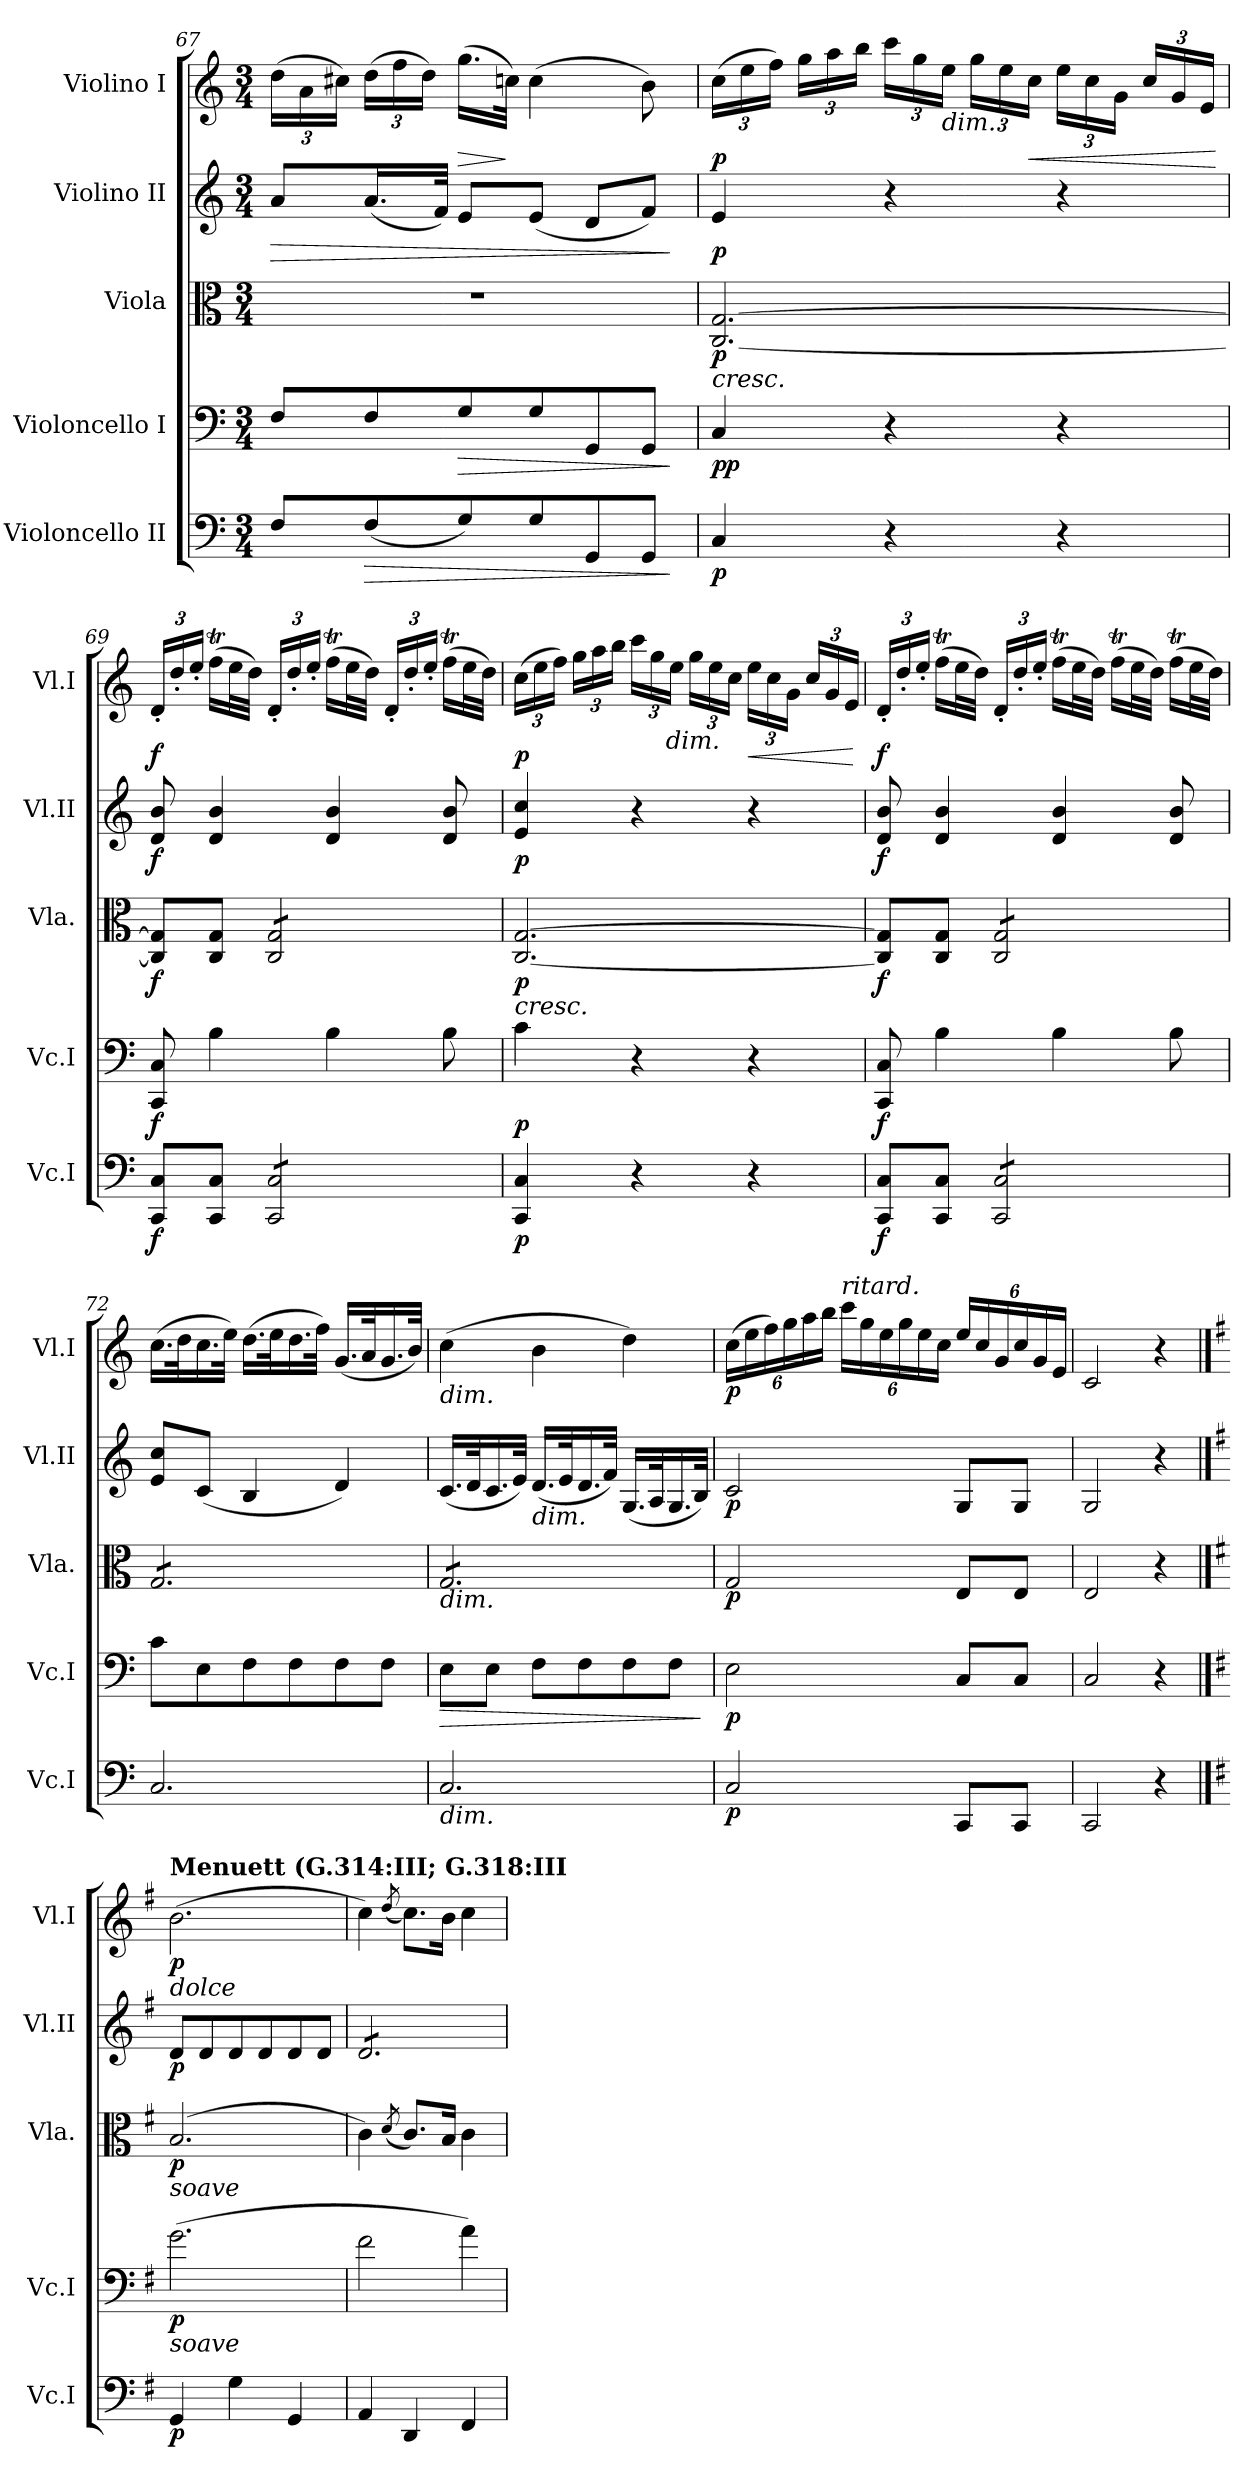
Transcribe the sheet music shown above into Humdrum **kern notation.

**kern	**dynam	**kern	**dynam	**kern	**dynam	**kern	**dynam	**kern	**dynam
*part5	*part5	*part4	*part4	*part3	*part3	*part2	*part2	*part1	*part1
*staff5	*staff5	*staff4	*staff4	*staff3	*staff3	*staff2	*staff2	*staff1	*staff1
*I"Violoncello II	*	*I"Violoncello I	*	*I"Viola	*	*I"Violino II	*	*I"Violino I	*
*I'Vc.I	*	*I'Vc.I	*	*I'Vla.	*	*I'Vl.II	*	*I'Vl.I	*
!!LO:PB:g=z
*clefF4	*	*clefF4	*	*clefC3	*	*clefG2	*	*clefG2	*
*k[]	*	*k[]	*	*k[]	*	*k[]	*	*k[]	*
*M3/4	*	*M3/4	*	*M3/4	*	*M3/4	*	*M3/4	*
=67	=67	=67	=67	=67	=67	=67	=67	=67	=67
!	!	!	!	!	!	!	!LO:HP:b	!	!
*	*	*	*	*	*	*	*	*Xbrackettup	*
8F/L	.	8F/L	.	2.r	.	8a/L	>	(24dd\LL	.
.	.	.	.	.	.	.	.	24a\	.
.	.	.	.	.	.	.	.	24cc#X\JJ)	.
!	!LO:HP:b	!	!	!	!	!	!	!	!
(8F/	>	8F/	.	.	.	(16.a/L	.	(24dd\LL	.
.	.	.	.	.	.	.	.	24ff\	.
.	.	.	.	.	.	.	.	24dd\JJ)	.
.	.	.	.	.	.	32f/JJk)	.	.	.
!	!	!	!LO:HP:b	!	!	!	!	!	!LO:HP:b
8G/)	.	8G/	>	.	.	8e/L	.	(16.gg\LL	>
.	.	.	.	.	.	.	.	32ccn\JJk)	]
8G/	.	8G/	.	.	.	(8e/J	.	(4cc\	.
8GG/	.	8GG/	.	.	.	8d/L	.	.	.
8GG/J	.	8GG/J	.	.	.	8f/J)	.	8b\)	.
.	]	.	]	.	.	.	]	.	.
=68	=68	=68	=68	=68	=68	=68	=68	=68	=68
!	!	!	!	!LO:TX:b:i:t=cresc.	!	!	!	!	!
!	!LO:DY:b	!	!LO:DY:b	!	!	!	!	!	!
!	!	!	!LO:DY:n=1:b	!	!LO:DY:b	!	!LO:DY:b	!	!LO:DY:b
4C/	p	4C/	p p	[2.C/ [2.G/	p	4e/	p	(24cc\LL	p
.	.	.	.	.	.	.	.	24ee\	.
.	.	.	.	.	.	.	.	24ff\JJ)	.
.	.	.	.	.	.	.	.	24gg\LL	.
.	.	.	.	.	.	.	.	24aa\	.
.	.	.	.	.	.	.	.	24bb\JJ	.
4r	.	4r	.	.	.	4r	.	24ccc\LL	.
.	.	.	.	.	.	.	.	24gg\	.
!	!	!	!	!	!	!	!	!LO:TX:b:i:t=dim.	!
.	.	.	.	.	.	.	.	24ee\JJ	.
.	.	.	.	.	.	.	.	24gg\LL	.
.	.	.	.	.	.	.	.	24ee\	.
!	!	!	!	!	!	!	!	!	!LO:HP:b
.	.	.	.	.	.	.	.	24cc\JJ	<
4r	.	4r	.	.	.	4r	.	24ee\LL	.
.	.	.	.	.	.	.	.	24cc\	.
.	.	.	.	.	.	.	.	24g\JJ	.
.	.	.	.	.	.	.	.	24cc/LL	.
.	.	.	.	.	.	.	.	24g/	.
.	.	.	.	.	.	.	.	24e/JJ	.
.	.	.	.	.	.	.	.	.	[
!!LO:LB:g=z
=69	=69	=69	=69	=69	=69	=69	=69	=69	=69
!	!LO:DY:b	!	!LO:DY:b	!	!LO:DY:b	!	!LO:DY:b	!	!LO:DY:b
8CC/ 8C/L	f	8CC/ 8C/	f	8C/] 8G/]L	f	8d/ 8b/	f	24d'/LL	f
.	.	.	.	.	.	.	.	24dd'/	.
.	.	.	.	.	.	.	.	24ee'/JJ	.
8CC/ 8C/J	.	4B\	.	8C/ 8G/J	.	4d/ 4b/	.	(16ffT\LL	.
.	.	.	.	.	.	.	.	32ee\L	.
.	.	.	.	.	.	.	.	32dd\JJJ)	.
*tremolo	*	*	*	*	*	*	*	*	*
*	*	*	*	*tremolo	*	*	*	*	*
8CC/ 8C/L	.	.	.	8C/ 8G/L	.	.	.	24d'/LL	.
.	.	.	.	.	.	.	.	24dd'/	.
.	.	.	.	.	.	.	.	24ee'/JJ	.
8CC/ 8C/	.	4B\	.	8C/ 8G/	.	4d/ 4b/	.	(16ffT\LL	.
.	.	.	.	.	.	.	.	32ee\L	.
.	.	.	.	.	.	.	.	32dd\JJJ)	.
8CC/ 8C/	.	.	.	8C/ 8G/	.	.	.	24d'/LL	.
.	.	.	.	.	.	.	.	24dd'/	.
.	.	.	.	.	.	.	.	24ee'/JJ	.
8CC/ 8C/J	.	8B\	.	8C/ 8G/J	.	8d/ 8b/	.	(16ffT\LL	.
*	*	*	*	*Xtremolo	*	*	*	*	*
*Xtremolo	*	*	*	*	*	*	*	*	*
.	.	.	.	.	.	.	.	32ee\L	.
.	.	.	.	.	.	.	.	32dd\JJJ)	.
=70	=70	=70	=70	=70	=70	=70	=70	=70	=70
!	!	!	!	!LO:TX:b:i:t=cresc.	!	!	!	!	!
!	!LO:DY:b	!	!LO:DY:b	!	!LO:DY:b	!	!LO:DY:b	!	!LO:DY:b
4CC/ 4C/	p	4c\	p	[2.C/ [2.G/	p	4e/ 4cc/	p	(24cc\LL	p
.	.	.	.	.	.	.	.	24ee\	.
.	.	.	.	.	.	.	.	24ff\JJ)	.
.	.	.	.	.	.	.	.	24gg\LL	.
.	.	.	.	.	.	.	.	24aa\	.
.	.	.	.	.	.	.	.	24bb\JJ	.
4r	.	4r	.	.	.	4r	.	24ccc\LL	.
.	.	.	.	.	.	.	.	24gg\	.
!	!	!	!	!	!	!	!	!LO:TX:b:i:t=dim.	!
.	.	.	.	.	.	.	.	24ee\JJ	.
.	.	.	.	.	.	.	.	24gg\LL	.
.	.	.	.	.	.	.	.	24ee\	.
.	.	.	.	.	.	.	.	24cc\JJ	.
!	!	!	!	!	!	!	!	!	!LO:HP:b
4r	.	4r	.	.	.	4r	.	24ee\LL	<
.	.	.	.	.	.	.	.	24cc\	.
.	.	.	.	.	.	.	.	24g\JJ	.
.	.	.	.	.	.	.	.	24cc/LL	.
.	.	.	.	.	.	.	.	24g/	.
.	.	.	.	.	.	.	.	24e/JJ	.
.	.	.	.	.	.	.	.	.	[
!!LO:PB:g=z
=71	=71	=71	=71	=71	=71	=71	=71	=71	=71
!	!LO:DY:b	!	!LO:DY:b	!	!LO:DY:b	!	!LO:DY:b	!	!LO:DY:b
8CC/ 8C/L	f	8CC/ 8C/	f	8C/] 8G/]L	f	8d/ 8b/	f	24d'/LL	f
.	.	.	.	.	.	.	.	24dd'/	.
.	.	.	.	.	.	.	.	24ee'/JJ	.
8CC/ 8C/J	.	4B\	.	8C/ 8G/J	.	4d/ 4b/	.	(16ffT\LL	.
.	.	.	.	.	.	.	.	32ee\L	.
.	.	.	.	.	.	.	.	32dd\JJJ)	.
*tremolo	*	*	*	*	*	*	*	*	*
*	*	*	*	*tremolo	*	*	*	*	*
8CC/ 8C/L	.	.	.	8C/ 8G/L	.	.	.	24d'/LL	.
.	.	.	.	.	.	.	.	24dd'/	.
.	.	.	.	.	.	.	.	24ee'/JJ	.
8CC/ 8C/	.	4B\	.	8C/ 8G/	.	4d/ 4b/	.	(16ffT\LL	.
.	.	.	.	.	.	.	.	32ee\L	.
.	.	.	.	.	.	.	.	32dd\JJJ)	.
8CC/ 8C/	.	.	.	8C/ 8G/	.	.	.	(16ffT\LL	.
.	.	.	.	.	.	.	.	32ee\L	.
.	.	.	.	.	.	.	.	32dd\JJJ)	.
8CC/ 8C/J	.	8B\	.	8C/ 8G/J	.	8d/ 8b/	.	(16ffT\LL	.
*Xtremolo	*	*	*	*	*	*	*	*	*
.	.	.	.	.	.	.	.	32ee\L	.
.	.	.	.	.	.	.	.	32dd\JJJ)	.
=72	=72	=72	=72	=72	=72	=72	=72	=72	=72
2.C/	.	8c\L	.	8G/L	.	8e/ 8cc/L	.	(16.cc\LL	.
.	.	.	.	.	.	.	.	32dd\K	.
.	.	8E\	.	8G/	.	(8c/J	.	16.cc\	.
.	.	.	.	.	.	.	.	32ee\JJk)	.
.	.	8F\	.	8G/	.	4B/	.	(16.dd\LL	.
.	.	.	.	.	.	.	.	32ee\K	.
.	.	8F\	.	8G/	.	.	.	16.dd\	.
.	.	.	.	.	.	.	.	32ff\JJk)	.
.	.	8F\	.	8G/	.	4d/)	.	(16.g/LL	.
.	.	.	.	.	.	.	.	32a/K	.
.	.	8F\J	.	8G/J	.	.	.	16.g/	.
.	.	.	.	.	.	.	.	32b/JJk)	.
!!LO:LB:g=z
=73	=73	=73	=73	=73	=73	=73	=73	=73	=73
!	!	!	!	!	!	!	!	!LO:TX:b:i:t=dim.	!
!	!	!	!	!LO:TX:b:i:t=dim.	!	!	!	!	!
!LO:TX:b:i:t=dim.	!	!	!	!	!	!	!	!	!
!	!	!	!LO:HP:b	!	!	!	!	!	!
2.C/	.	8E\L	>	8G/L	.	(16.c/LL	.	(4cc\	.
.	.	.	.	.	.	32d/K	.	.	.
.	.	8E\J	.	8G/	.	16.c/	.	.	.
.	.	.	.	.	.	32e/JJk)	.	.	.
!	!	!	!	!	!	!LO:TX:b:i:t=dim.	!	!	!
.	.	8F\L	.	8G/	.	(16.d/LL	.	4b\	.
.	.	.	.	.	.	32e/K	.	.	.
.	.	8F\	.	8G/	.	16.d/	.	.	.
.	.	.	.	.	.	32f/JJk)	.	.	.
.	.	8F\	.	8G/	.	(16.G/LL	.	4dd\)	.
.	.	.	.	.	.	32A/K	.	.	.
.	.	8F\J	.	8G/J	.	16.G/	.	.	.
*	*	*	*	*Xtremolo	*	*	*	*	*
.	.	.	.	.	.	32B/JJk)	.	.	.
.	.	.	]	.	.	.	.	.	.
=74	=74	=74	=74	=74	=74	=74	=74	=74	=74
!	!LO:DY:b	!	!LO:DY:b	!	!LO:DY:b	!	!LO:DY:b	!	!LO:DY:b
2C/	p	2E\	p	2G/	p	2c/	p	(24cc\LL	p
.	.	.	.	.	.	.	.	24ee\	.
.	.	.	.	.	.	.	.	24ff\)	.
.	.	.	.	.	.	.	.	24gg\	.
.	.	.	.	.	.	.	.	24aa\	.
.	.	.	.	.	.	.	.	24bb\JJ	.
!	!	!	!	!	!	!	!	!LO:TX:a:i:t=ritard.	!
.	.	.	.	.	.	.	.	24ccc\LL	.
.	.	.	.	.	.	.	.	24gg\	.
.	.	.	.	.	.	.	.	24ee\	.
.	.	.	.	.	.	.	.	24gg\	.
.	.	.	.	.	.	.	.	24ee\	.
.	.	.	.	.	.	.	.	24cc\JJ	.
8CC/L	.	8C/L	.	8E/L	.	8G/L	.	24ee/LL	.
.	.	.	.	.	.	.	.	24cc/	.
.	.	.	.	.	.	.	.	24g/	.
8CC/J	.	8C/J	.	8E/J	.	8G/J	.	24cc/	.
.	.	.	.	.	.	.	.	24g/	.
.	.	.	.	.	.	.	.	24e/JJ	.
=75	=75	=75	=75	=75	=75	=75	=75	=75	=75
2CC/	.	2C/	.	2E/	.	2G/	.	2c/	.
4r	.	4r	.	4r	.	4r	.	4r	.
!!LO:PB:g=z
==76	==76	==76	==76	==76	==76	==76	==76	==76	==76
*k[f#]	*	*k[f#]	*	*k[f#]	*	*k[f#]	*	*k[f#]	*
*	*	*	*	*	*	*	*	*MM106	*
!	!	!	!	!	!	!	!	!LO:TX:b:i:t=dolce	!
!	!	!	!	!	!	!	!	!LO:TX:a:B:t=Menuett (G.314&colon;III; G.318&colon;III	!
!	!	!	!	!LO:TX:b:i:t=soave	!	!	!	!	!
!	!	!LO:TX:b:i:t=soave	!	!	!	!	!	!	!
!	!LO:DY:b	!	!LO:DY:b	!	!LO:DY:b	!	!LO:DY:b	!	!LO:DY:b
4GG/	p	(2.g\	p	(>2.B/	p	8d/L	p	(2.b\	p
.	.	.	.	.	.	8d/	.	.	.
4G\	.	.	.	.	.	8d/	.	.	.
.	.	.	.	.	.	8d/	.	.	.
4GG/	.	.	.	.	.	8d/	.	.	.
.	.	.	.	.	.	8d/J	.	.	.
=77	=77	=77	=77	=77	=77	=77	=77	=77	=77
*	*	*	*	*	*	*tremolo	*	*	*
4AA/	.	2f#\	.	4c\)	.	8d/L	.	4cc\)	.
.	.	.	.	.	.	8d/	.	.	.
.	.	.	.	(8qd/	.	.	.	(8qdd/	.
4DD/	.	.	.	8.c/L)	.	8d/	.	8.cc\L)	.
.	.	.	.	.	.	8d/	.	.	.
.	.	.	.	16B/Jk	.	.	.	16b\Jk	.
4FF#/	.	4a\)	.	4c\	.	8d/	.	4cc\	.
.	.	.	.	.	.	8d/J	.	.	.
*	*	*	*	*	*	*Xtremolo	*	*	*
=	=	=	=	=	=	=	=	=	=
*-	*-	*-	*-	*-	*-	*-	*-	*-	*-
